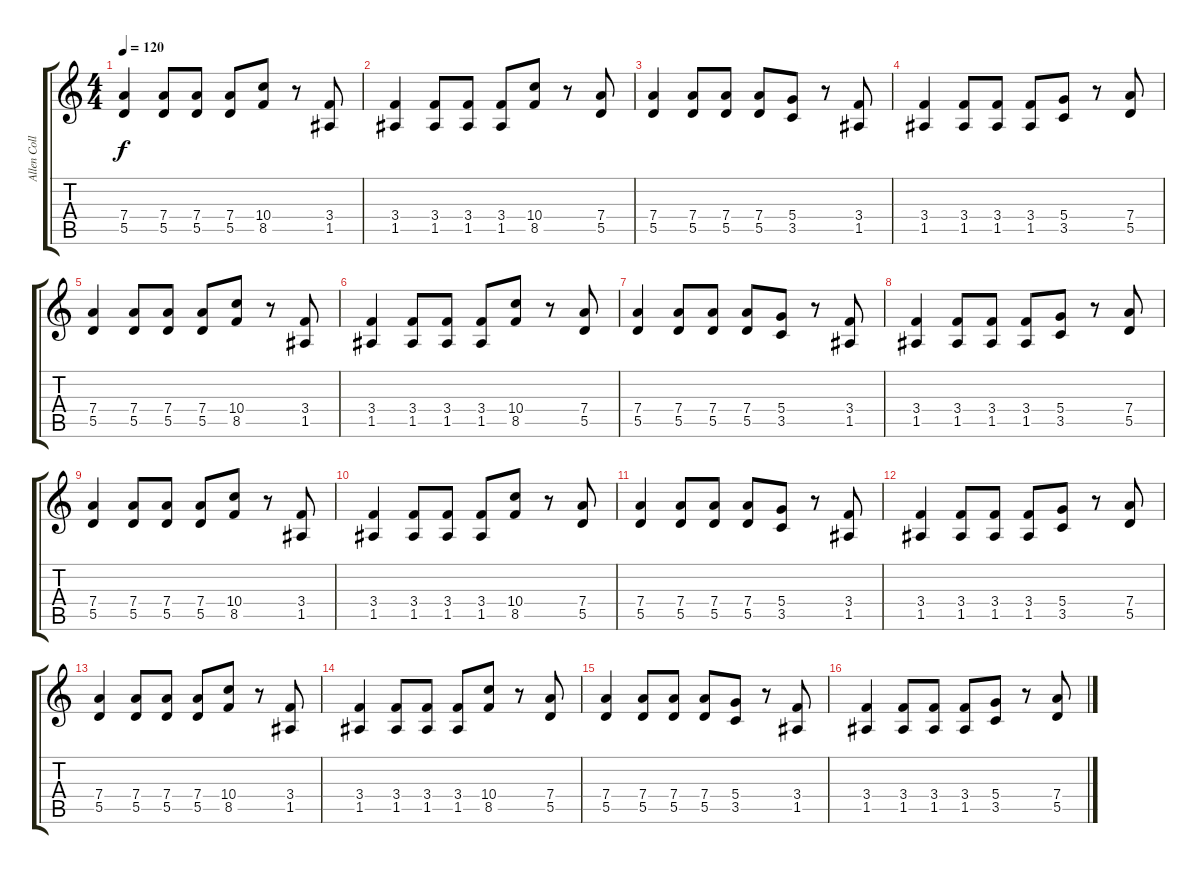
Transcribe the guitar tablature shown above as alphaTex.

\track ("Allen Collins (Rhythm Guitar I)" "Allen Coll") {instrument distortionguitar}
\staff {score tabs}
\tuning (E4 B3 G3 D3 A2 E2) {hide}
\ts (4 4)
\tempo 120
\clef g2
\ks c
(7.4 5.5).4{dy f} (7.4 5.5).8 (7.4 5.5).8 (7.4 5.5).8 (10.4 8.5).8 r.8 (3.4 1.5).8 |
(3.4 1.5).4 (3.4 1.5).8 (3.4 1.5).8 (3.4 1.5).8 (10.4 8.5).8 r.8 (7.4 5.5).8 |
(7.4 5.5).4 (7.4 5.5).8 (7.4 5.5).8 (7.4 5.5).8 (5.4 3.5).8 r.8 (3.4 1.5).8 |
(3.4 1.5).4 (3.4 1.5).8 (3.4 1.5).8 (3.4 1.5).8 (5.4 3.5).8 r.8 (7.4 5.5).8 |
(7.4 5.5).4 (7.4 5.5).8 (7.4 5.5).8 (7.4 5.5).8 (10.4 8.5).8 r.8 (3.4 1.5).8 |
(3.4 1.5).4 (3.4 1.5).8 (3.4 1.5).8 (3.4 1.5).8 (10.4 8.5).8 r.8 (7.4 5.5).8 |
(7.4 5.5).4 (7.4 5.5).8 (7.4 5.5).8 (7.4 5.5).8 (5.4 3.5).8 r.8 (3.4 1.5).8 |
(3.4 1.5).4 (3.4 1.5).8 (3.4 1.5).8 (3.4 1.5).8 (5.4 3.5).8 r.8 (7.4 5.5).8 |
(7.4 5.5).4 (7.4 5.5).8 (7.4 5.5).8 (7.4 5.5).8 (10.4 8.5).8 r.8 (3.4 1.5).8 |
(3.4 1.5).4 (3.4 1.5).8 (3.4 1.5).8 (3.4 1.5).8 (10.4 8.5).8 r.8 (7.4 5.5).8 |
(7.4 5.5).4 (7.4 5.5).8 (7.4 5.5).8 (7.4 5.5).8 (5.4 3.5).8 r.8 (3.4 1.5).8 |
(3.4 1.5).4 (3.4 1.5).8 (3.4 1.5).8 (3.4 1.5).8 (5.4 3.5).8 r.8 (7.4 5.5).8 |
(7.4 5.5).4 (7.4 5.5).8 (7.4 5.5).8 (7.4 5.5).8 (10.4 8.5).8 r.8 (3.4 1.5).8 |
(3.4 1.5).4 (3.4 1.5).8 (3.4 1.5).8 (3.4 1.5).8 (10.4 8.5).8 r.8 (7.4 5.5).8 |
(7.4 5.5).4 (7.4 5.5).8 (7.4 5.5).8 (7.4 5.5).8 (5.4 3.5).8 r.8 (3.4 1.5).8 |
(3.4 1.5).4 (3.4 1.5).8 (3.4 1.5).8 (3.4 1.5).8 (5.4 3.5).8 r.8 (7.4 5.5).8
